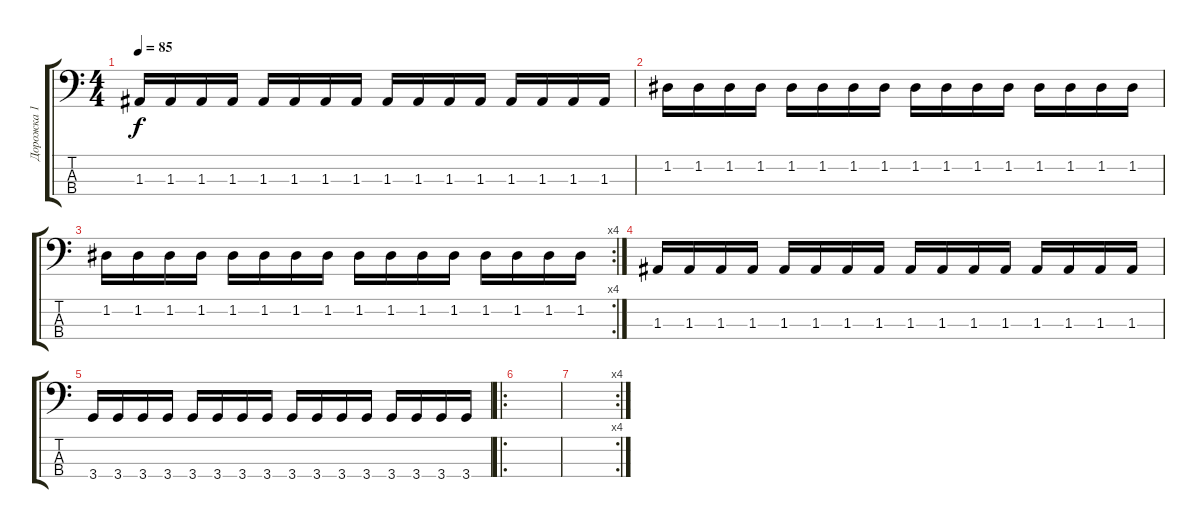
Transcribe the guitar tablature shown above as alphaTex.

\track ("Дорожка 1" "Дорожка 1") {instrument electricbassfinger}
\staff {score tabs}
\tuning (G2 D2 A1 E1) {hide}
\ts (4 4)
\tempo 85
\clef f4
\ks c
1.3.16{dy f} 1.3.16 1.3.16 1.3.16 1.3.16 1.3.16 1.3.16 1.3.16 1.3.16 1.3.16 1.3.16 1.3.16 1.3.16 1.3.16 1.3.16 1.3.16 |
1.2.16 1.2.16 1.2.16 1.2.16 1.2.16 1.2.16 1.2.16 1.2.16 1.2.16 1.2.16 1.2.16 1.2.16 1.2.16 1.2.16 1.2.16 1.2.16 |
\rc 4
1.2.16 1.2.16 1.2.16 1.2.16 1.2.16 1.2.16 1.2.16 1.2.16 1.2.16 1.2.16 1.2.16 1.2.16 1.2.16 1.2.16 1.2.16 1.2.16 |
1.3.16 1.3.16 1.3.16 1.3.16 1.3.16 1.3.16 1.3.16 1.3.16 1.3.16 1.3.16 1.3.16 1.3.16 1.3.16 1.3.16 1.3.16 1.3.16 |
3.4.16 3.4.16 3.4.16 3.4.16 3.4.16 3.4.16 3.4.16 3.4.16 3.4.16 3.4.16 3.4.16 3.4.16 3.4.16 3.4.16 3.4.16 3.4.16 |
\ro
|
\rc 4
